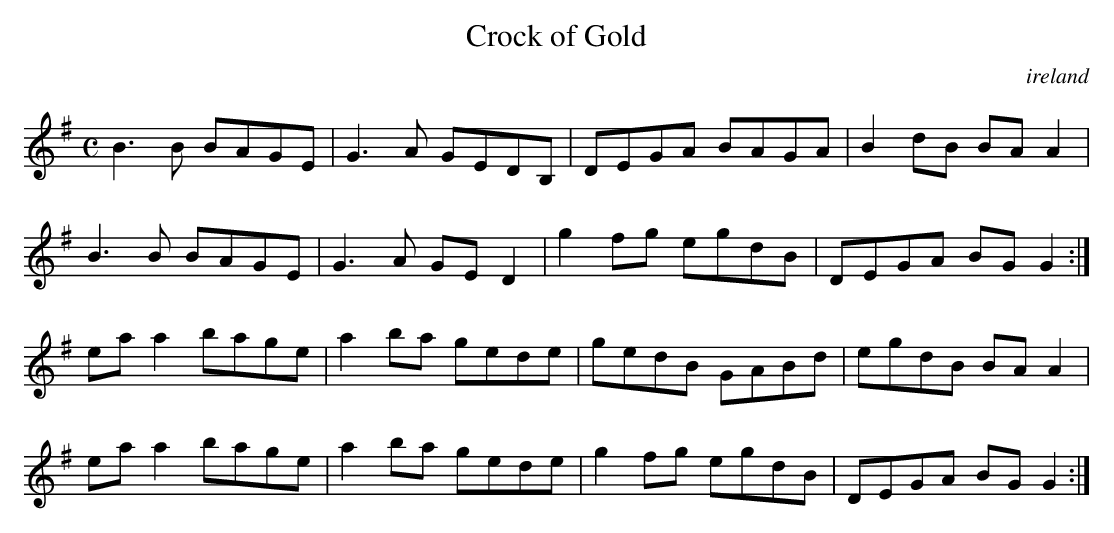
X:1
T:Crock of Gold
O:ireland
M:C
L:1/8
K:G Major
B3B BAGE|G3A GEDB,|DEGA BAGA|B2dB BAA2|!
B3B BAGE|G3A GED2|g2fg egdB|DEGA BGG2:|!
eaa2 bage|a2ba gede|gedB GABd|egdB BAA2|!
eaa2 bage|a2ba gede|g2fg egdB|DEGA BGG2:|!
